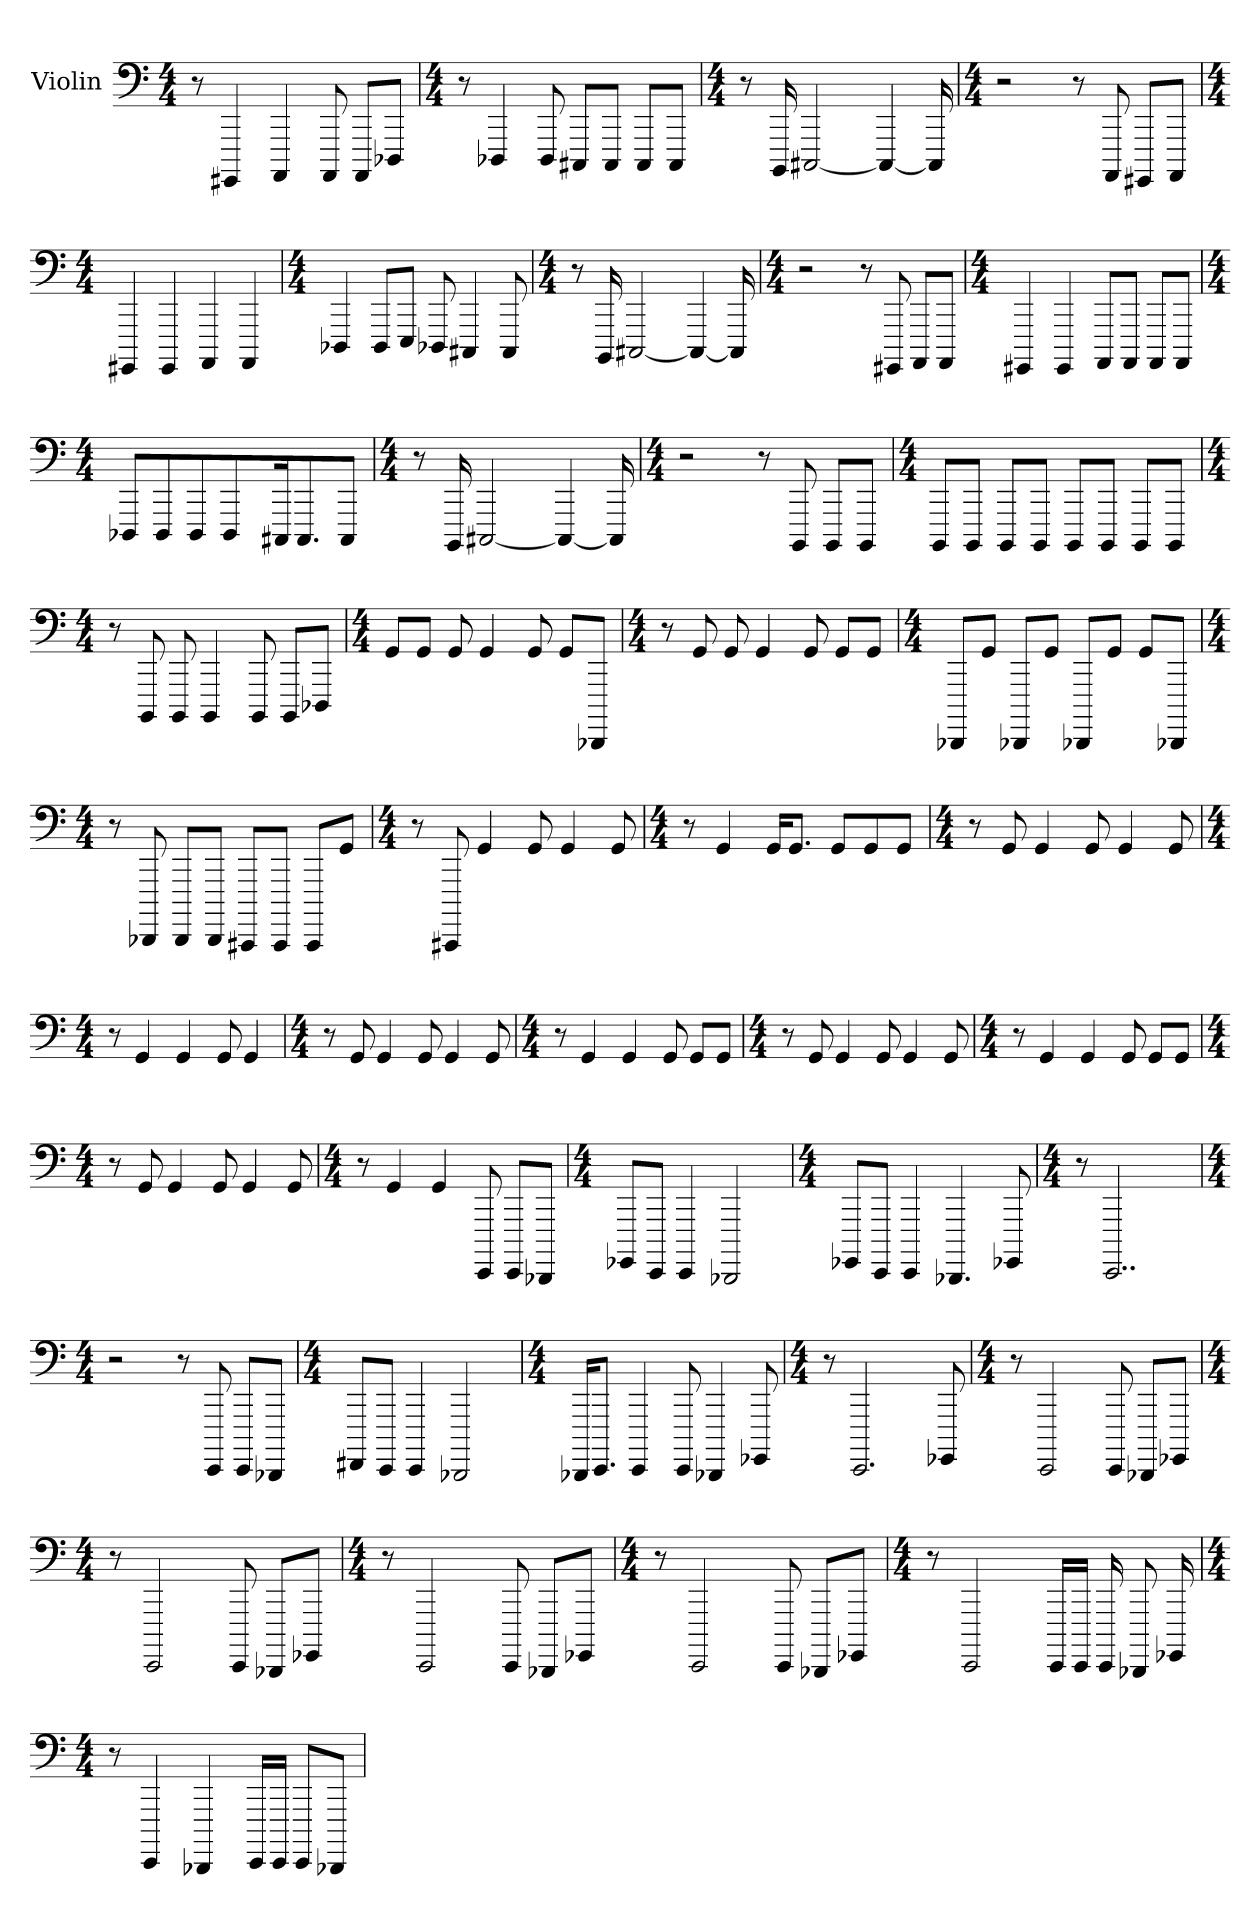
**kern
*part1
*staff1
*I"Violin
*I'Vln
*M4/4
=
8r
4GGGG#X
4AAAA
8AAAA
8AAAAL
8DDD-XJ
=
*M4/4
8r
4DDD-X
8DDD-
8CCC#XL
8CCC#J
8CCC#L
8CCC#J
=
*M4/4
8r
16BBBB
[2CCC#X
4CCC#_
16CCC#]
=
*M4/4
2r
8r
8AAAA
8GGGG#XL
8AAAAJ
=
*M4/4
4GGGG#X
4GGGG#
4AAAA
4AAAA
=
*M4/4
4DDD-X
8DDD-L
8EEEJ
8DDD-X
4CCC#X
8CCC#
=
*M4/4
8r
16BBBB
[2CCC#X
4CCC#_
16CCC#]
=
*M4/4
2r
8r
8GGGG#X
8AAAAL
8AAAAJ
=
*M4/4
4GGGG#X
4GGGG#
8AAAAL
8AAAAJ
8AAAAL
8AAAAJ
=
*M4/4
8DDD-XL
8DDD-J
8DDD-
4DDD-
16CCC#XKL
8.CCC#J
8CCC#J
=
*M4/4
8r
16BBBB
[2CCC#X
4CCC#_
16CCC#]
=
*M4/4
2r
8r
8BBBB
8BBBBL
8BBBBJ
=
*M4/4
8BBBBL
8BBBBJ
8BBBBL
8BBBBJ
8BBBBL
8BBBBJ
8BBBBL
8BBBBJ
=
*M4/4
8r
8BBBB
8BBBB
4BBBB
8BBBB
8BBBBL
8DDD-XJ
=
*M4/4
8GGGGG#XL
8GGGGG#J
8GGGGG#
4AAAAA
8AAAAA
8AAAAAL
8DDDD-XJ
=
*M4/4
8r
8GGGGGG#X
8GGGGG#X
4AAAAA
8AAAAA
8AAAAAL
8AAAAAJ
=
*M4/4
8DDDD-XL
8BBBBBJ
8DDDD-XL
8BBBBBJ
8DDDD-XL
8BBBBBJ
8BBBBBL
8DDDD-XJ
=
*M4/4
8r
8DDDD-X
8DDDD-L
8DDDD-J
8CCCC#XL
8CCCC#J
8CCCC#L
8BBBBBJ
=
*M4/4
8r
8CCCC#X
4BBBBB
8AAAAA
4BBBBB
8AAAAA
=
*M4/4
8r
4BBBBB
16GGGGG-XKL
8.FFFFF#XJ
8BBBBBL
8BBBBB
8BBBBBJ
=
*M4/4
8r
8BBBBB
4BBBBB
8AAAAA
4BBBBB
8AAAAA
=
*M4/4
8r
4BBBBB
4GGGGG-X
8BBBBB
4BBBBB
=
*M4/4
8r
8BBBBB
4BBBBB
8AAAAA
4BBBBB
8AAAAA
=
*M4/4
8r
4BBBBB
4GGGGG-X
8BBBBB
8BBBBBL
8AAAAAJ
=
*M4/4
8r
8BBBBB
4BBBBB
8AAAAA
4BBBBB
8AAAAA
=
*M4/4
8r
4BBBBB
4GGGGG-X
8BBBBB
8BBBBBL
8BBBBBJ
=
*M4/4
8r
8BBBBB
4BBBBB
8AAAAA
4BBBBB
8AAAAA
=
*M4/4
8r
4BBBBB
4GGGGG-X
8EEEE
8EEEEL
8DDDD-XJ
=
*M4/4
8GGGG-XL
8EEEEJ
4EEEE
2DDDD-X
=
*M4/4
8GGGG-XL
8EEEEJ
4EEEE
4.DDDD-X
8GGGG-X
=
*M4/4
8r
2..EEEE
=
*M4/4
2r
8r
8EEEE
8EEEEL
8DDDD-XJ
=
*M4/4
8FFFF#XL
8EEEEJ
4EEEE
2DDDD-X
=
*M4/4
16DDDD-XKL
8.EEEEJ
4EEEE
8EEEE
4DDDD-X
8GGGG-X
=
*M4/4
8r
2.EEEE
8GGGG-X
=
*M4/4
8r
2EEEE
8EEEE
8DDDD-XL
8GGGG-XJ
=
*M4/4
8r
2EEEE
8EEEE
8DDDD-XL
8GGGG-XJ
=
*M4/4
8r
2EEEE
8EEEE
8DDDD-XL
8GGGG-XJ
=
*M4/4
8r
2EEEE
8EEEE
8DDDD-XL
8GGGG-XJ
=
*M4/4
8r
2EEEE
16EEEELL
16EEEEJJ
16EEEELL
8DDDD-X
16GGGG-XJk
=
*M4/4
8r
4EEEE
4DDDD-X
16EEEELL
16EEEEJJ
8EEEEL
8DDDD-XJ
=
*-
